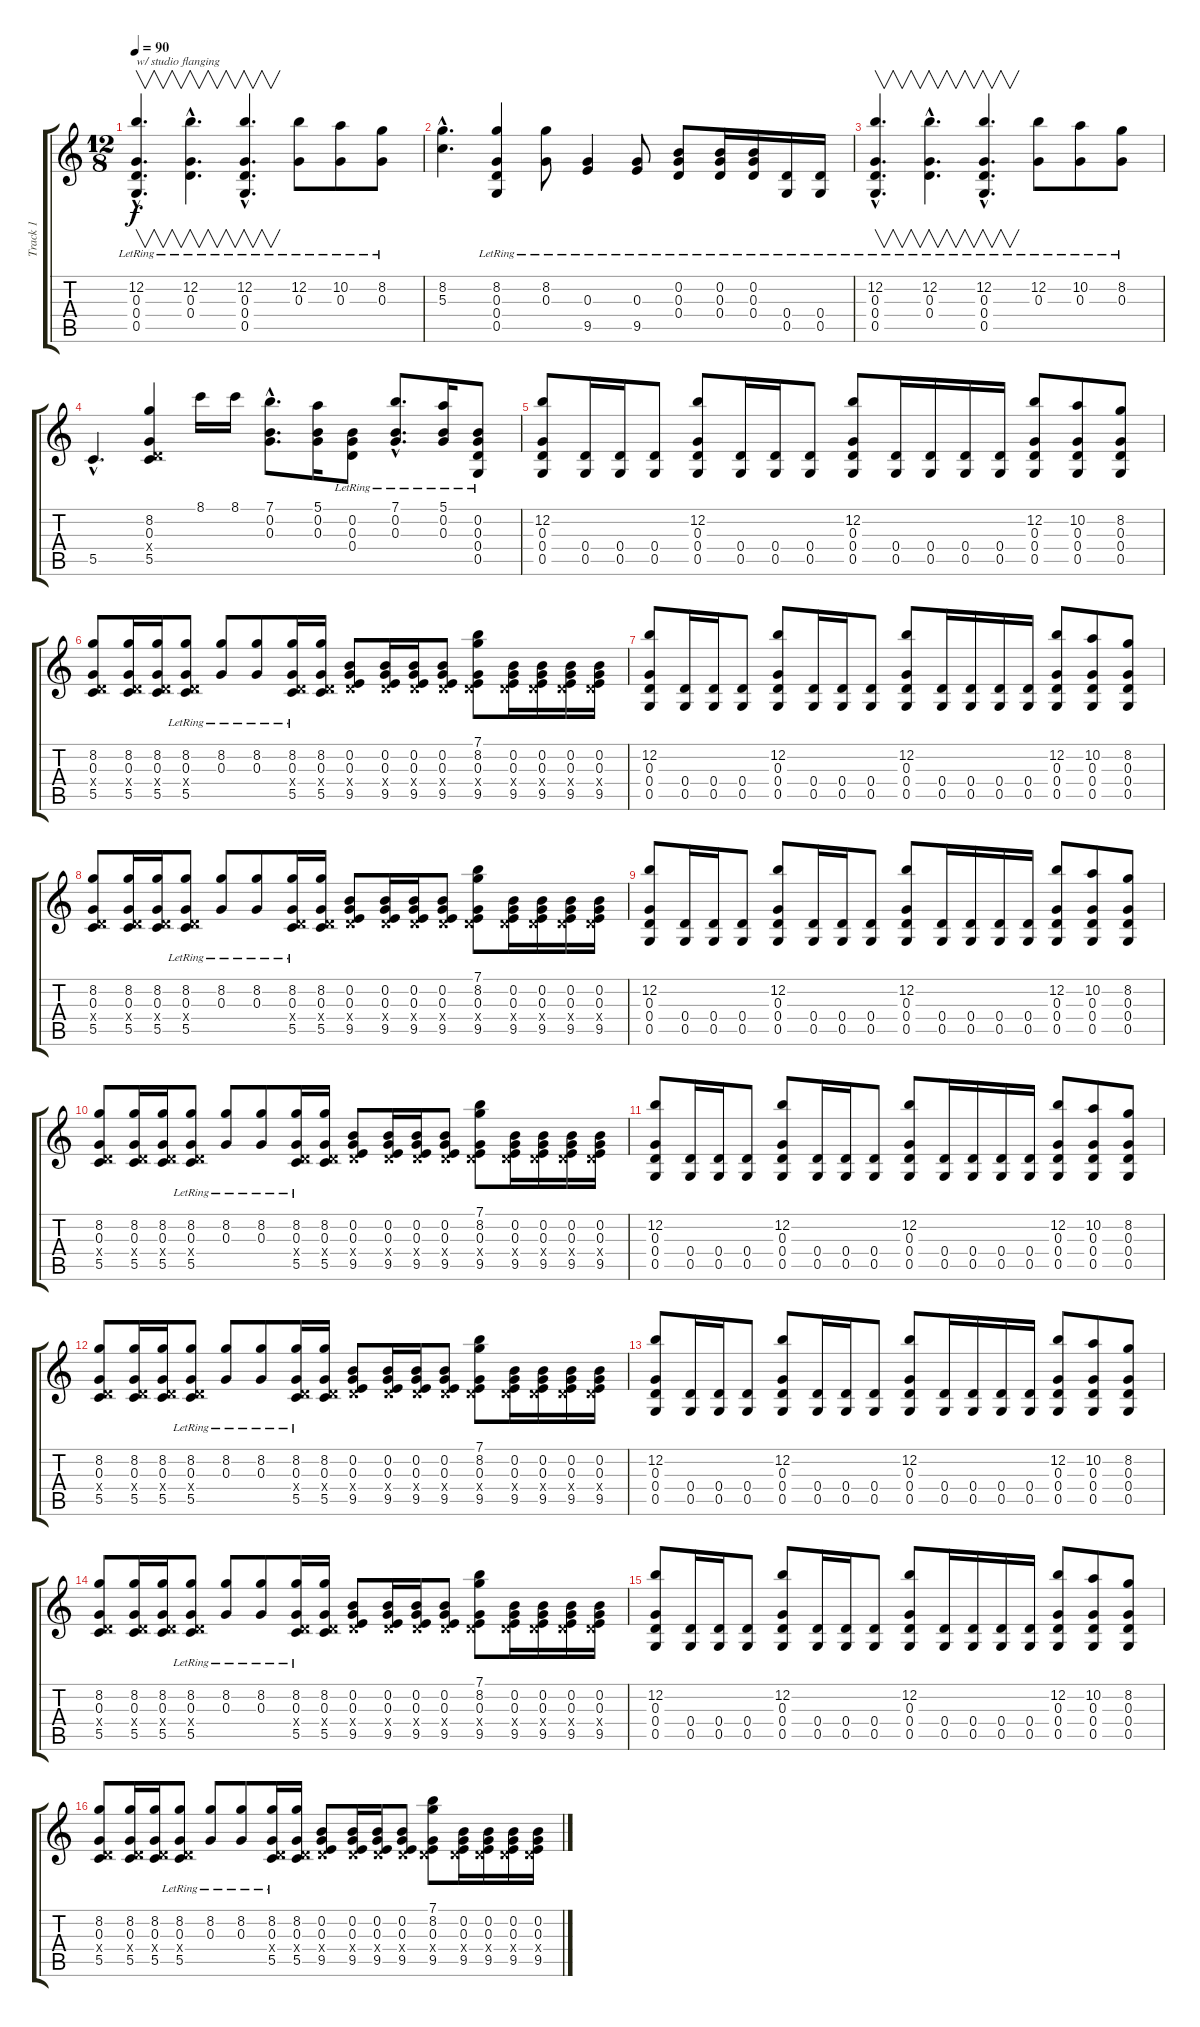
\track ("Track 1" "Track 1") {instrument electricguitarjazz}
\staff {score tabs}
\tuning (E4 B3 G3 D3 G2 E2) {hide}
\ts (12 8)
\tempo 90
\clef g2
\ks c
(12.2{hac lr} 0.3{hac lr} 0.4{hac lr} 0.5{hac lr}).4{v d txt "w/ studio flanging" dy f instrument electricguitarjazz} (12.2{hac lr} 0.3{hac lr} 0.4{hac lr}).4{v d} (12.2{hac lr} 0.3{hac lr} 0.4{hac lr} 0.5{hac lr}).4{v d} (12.2{lr} 0.3{lr}).8 (10.2{lr} 0.3{lr}).8 (8.2{lr} 0.3{lr}).8 |
(8.2{hac} 5.3{hac}).4{d} (8.2{lr} 0.3{lr} 0.4{lr} 0.5{lr}).4 (8.2{lr} 0.3{lr}).8 (0.3{lr} 9.5{lr}).4 (0.3{lr} 9.5{lr}).8 (0.2{lr} 0.3{lr} 0.4{lr}).8 (0.2{lr} 0.3{lr} 0.4{lr}).16 (0.2{lr} 0.3{lr} 0.4{lr}).16 (0.4{lr} 0.5{lr}).16 (0.4{lr} 0.5{lr}).16 |
(12.2{hac lr} 0.3{hac lr} 0.4{hac lr} 0.5{hac lr}).4{v d} (12.2{hac lr} 0.3{hac lr} 0.4{hac lr}).4{v d} (12.2{hac lr} 0.3{hac lr} 0.4{hac lr} 0.5{hac lr}).4{v d} (12.2{lr} 0.3{lr}).8 (10.2{lr} 0.3{lr}).8 (8.2{lr} 0.3{lr}).8 |
5.5{hac}.4{d} (8.2 0.3 0.4{x} 5.5).4 8.1.16 8.1.16 (7.1{hac} 0.2{hac} 0.3{hac}).8{d} (5.1 0.2 0.3).16 (0.2{lr} 0.3{lr} 0.4{lr}).8 (7.1{hac lr} 0.2{hac lr} 0.3{hac lr}).8{d} (5.1{lr} 0.2{lr} 0.3{lr}).16 (0.2{lr} 0.3{lr} 0.4{lr} 0.5{lr}).8 |
(12.2 0.3 0.4 0.5).8 (0.4 0.5).16 (0.4 0.5).16 (0.4 0.5).8 (12.2 0.3 0.4 0.5).8 (0.4 0.5).16 (0.4 0.5).16 (0.4 0.5).8 (12.2 0.3 0.4 0.5).8 (0.4 0.5).16 (0.4 0.5).16 (0.4 0.5).16 (0.4 0.5).16 (12.2 0.3 0.4 0.5).8 (10.2 0.3 0.4 0.5).8 (8.2 0.3 0.4 0.5).8 |
(8.2 0.3 0.4{x} 5.5).8 (8.2 0.3 0.4{x} 5.5).16 (8.2 0.3 0.4{x} 5.5).16 (8.2{lr} 0.3{lr} 0.4{x} 5.5{lr}).8 (8.2{lr} 0.3{lr}).8 (8.2{lr} 0.3{lr}).8 (8.2{lr} 0.3{lr} 0.4{x} 5.5{lr}).16 (8.2 0.3 0.4{x} 5.5).16 (0.2 0.3 0.4{x} 9.5).8 (0.2 0.3 0.4{x} 9.5).16 (0.2 0.3 0.4{x} 9.5).16 (0.2 0.3 0.4{x} 9.5).8 (7.1 8.2 0.3 0.4{x} 9.5).8 (0.2 0.3 0.4{x} 9.5).16 (0.2 0.3 0.4{x} 9.5).16 (0.2 0.3 0.4{x} 9.5).16 (0.2 0.3 0.4{x} 9.5).16 |
(12.2 0.3 0.4 0.5).8 (0.4 0.5).16 (0.4 0.5).16 (0.4 0.5).8 (12.2 0.3 0.4 0.5).8 (0.4 0.5).16 (0.4 0.5).16 (0.4 0.5).8 (12.2 0.3 0.4 0.5).8 (0.4 0.5).16 (0.4 0.5).16 (0.4 0.5).16 (0.4 0.5).16 (12.2 0.3 0.4 0.5).8 (10.2 0.3 0.4 0.5).8 (8.2 0.3 0.4 0.5).8 |
(8.2 0.3 0.4{x} 5.5).8 (8.2 0.3 0.4{x} 5.5).16 (8.2 0.3 0.4{x} 5.5).16 (8.2{lr} 0.3{lr} 0.4{x} 5.5{lr}).8 (8.2{lr} 0.3{lr}).8 (8.2{lr} 0.3{lr}).8 (8.2{lr} 0.3{lr} 0.4{x} 5.5{lr}).16 (8.2 0.3 0.4{x} 5.5).16 (0.2 0.3 0.4{x} 9.5).8 (0.2 0.3 0.4{x} 9.5).16 (0.2 0.3 0.4{x} 9.5).16 (0.2 0.3 0.4{x} 9.5).8 (7.1 8.2 0.3 0.4{x} 9.5).8 (0.2 0.3 0.4{x} 9.5).16 (0.2 0.3 0.4{x} 9.5).16 (0.2 0.3 0.4{x} 9.5).16 (0.2 0.3 0.4{x} 9.5).16 |
(12.2 0.3 0.4 0.5).8 (0.4 0.5).16 (0.4 0.5).16 (0.4 0.5).8 (12.2 0.3 0.4 0.5).8 (0.4 0.5).16 (0.4 0.5).16 (0.4 0.5).8 (12.2 0.3 0.4 0.5).8 (0.4 0.5).16 (0.4 0.5).16 (0.4 0.5).16 (0.4 0.5).16 (12.2 0.3 0.4 0.5).8 (10.2 0.3 0.4 0.5).8 (8.2 0.3 0.4 0.5).8 |
(8.2 0.3 0.4{x} 5.5).8 (8.2 0.3 0.4{x} 5.5).16 (8.2 0.3 0.4{x} 5.5).16 (8.2{lr} 0.3{lr} 0.4{x} 5.5{lr}).8 (8.2{lr} 0.3{lr}).8 (8.2{lr} 0.3{lr}).8 (8.2{lr} 0.3{lr} 0.4{x} 5.5{lr}).16 (8.2 0.3 0.4{x} 5.5).16 (0.2 0.3 0.4{x} 9.5).8 (0.2 0.3 0.4{x} 9.5).16 (0.2 0.3 0.4{x} 9.5).16 (0.2 0.3 0.4{x} 9.5).8 (7.1 8.2 0.3 0.4{x} 9.5).8 (0.2 0.3 0.4{x} 9.5).16 (0.2 0.3 0.4{x} 9.5).16 (0.2 0.3 0.4{x} 9.5).16 (0.2 0.3 0.4{x} 9.5).16 |
(12.2 0.3 0.4 0.5).8 (0.4 0.5).16 (0.4 0.5).16 (0.4 0.5).8 (12.2 0.3 0.4 0.5).8 (0.4 0.5).16 (0.4 0.5).16 (0.4 0.5).8 (12.2 0.3 0.4 0.5).8 (0.4 0.5).16 (0.4 0.5).16 (0.4 0.5).16 (0.4 0.5).16 (12.2 0.3 0.4 0.5).8 (10.2 0.3 0.4 0.5).8 (8.2 0.3 0.4 0.5).8 |
(8.2 0.3 0.4{x} 5.5).8 (8.2 0.3 0.4{x} 5.5).16 (8.2 0.3 0.4{x} 5.5).16 (8.2{lr} 0.3{lr} 0.4{x} 5.5{lr}).8 (8.2{lr} 0.3{lr}).8 (8.2{lr} 0.3{lr}).8 (8.2{lr} 0.3{lr} 0.4{x} 5.5{lr}).16 (8.2 0.3 0.4{x} 5.5).16 (0.2 0.3 0.4{x} 9.5).8 (0.2 0.3 0.4{x} 9.5).16 (0.2 0.3 0.4{x} 9.5).16 (0.2 0.3 0.4{x} 9.5).8 (7.1 8.2 0.3 0.4{x} 9.5).8 (0.2 0.3 0.4{x} 9.5).16 (0.2 0.3 0.4{x} 9.5).16 (0.2 0.3 0.4{x} 9.5).16 (0.2 0.3 0.4{x} 9.5).16 |
(12.2 0.3 0.4 0.5).8 (0.4 0.5).16 (0.4 0.5).16 (0.4 0.5).8 (12.2 0.3 0.4 0.5).8 (0.4 0.5).16 (0.4 0.5).16 (0.4 0.5).8 (12.2 0.3 0.4 0.5).8 (0.4 0.5).16 (0.4 0.5).16 (0.4 0.5).16 (0.4 0.5).16 (12.2 0.3 0.4 0.5).8 (10.2 0.3 0.4 0.5).8 (8.2 0.3 0.4 0.5).8 |
(8.2 0.3 0.4{x} 5.5).8 (8.2 0.3 0.4{x} 5.5).16 (8.2 0.3 0.4{x} 5.5).16 (8.2{lr} 0.3{lr} 0.4{x} 5.5{lr}).8 (8.2{lr} 0.3{lr}).8 (8.2{lr} 0.3{lr}).8 (8.2{lr} 0.3{lr} 0.4{x} 5.5{lr}).16 (8.2 0.3 0.4{x} 5.5).16 (0.2 0.3 0.4{x} 9.5).8 (0.2 0.3 0.4{x} 9.5).16 (0.2 0.3 0.4{x} 9.5).16 (0.2 0.3 0.4{x} 9.5).8 (7.1 8.2 0.3 0.4{x} 9.5).8 (0.2 0.3 0.4{x} 9.5).16 (0.2 0.3 0.4{x} 9.5).16 (0.2 0.3 0.4{x} 9.5).16 (0.2 0.3 0.4{x} 9.5).16 |
(12.2 0.3 0.4 0.5).8 (0.4 0.5).16 (0.4 0.5).16 (0.4 0.5).8 (12.2 0.3 0.4 0.5).8 (0.4 0.5).16 (0.4 0.5).16 (0.4 0.5).8 (12.2 0.3 0.4 0.5).8 (0.4 0.5).16 (0.4 0.5).16 (0.4 0.5).16 (0.4 0.5).16 (12.2 0.3 0.4 0.5).8 (10.2 0.3 0.4 0.5).8 (8.2 0.3 0.4 0.5).8 |
(8.2 0.3 0.4{x} 5.5).8 (8.2 0.3 0.4{x} 5.5).16 (8.2 0.3 0.4{x} 5.5).16 (8.2{lr} 0.3{lr} 0.4{x} 5.5{lr}).8 (8.2{lr} 0.3{lr}).8 (8.2{lr} 0.3{lr}).8 (8.2{lr} 0.3{lr} 0.4{x} 5.5{lr}).16 (8.2 0.3 0.4{x} 5.5).16 (0.2 0.3 0.4{x} 9.5).8 (0.2 0.3 0.4{x} 9.5).16 (0.2 0.3 0.4{x} 9.5).16 (0.2 0.3 0.4{x} 9.5).8 (7.1 8.2 0.3 0.4{x} 9.5).8 (0.2 0.3 0.4{x} 9.5).16 (0.2 0.3 0.4{x} 9.5).16 (0.2 0.3 0.4{x} 9.5).16 (0.2 0.3 0.4{x} 9.5).16
